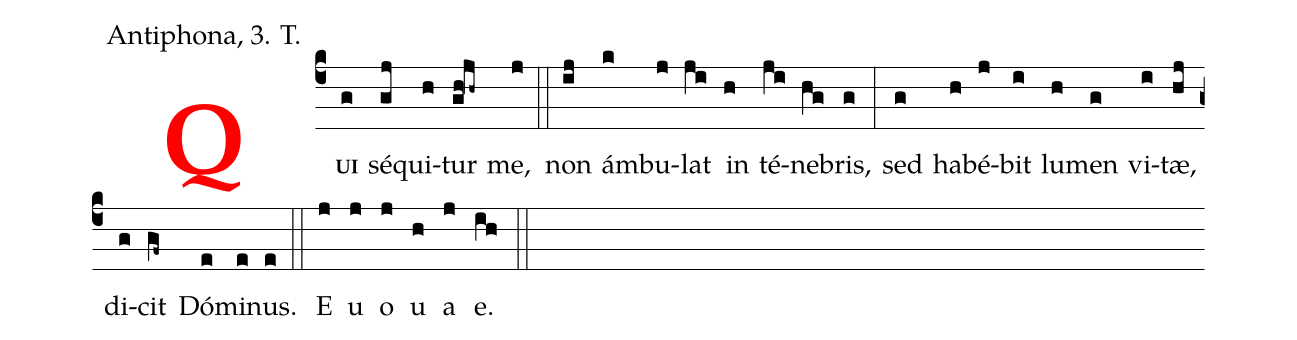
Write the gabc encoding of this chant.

office-part: Antiphona, 3. T.;
%%
<v>\bf\textcolor{red}{Q}</v><v>\bf\scriptsize{UI}</v>(c4g) sé(gj)qui(h)tur(gh!jh~) me,(j) (::) non(ij) ám(k)bu(j)lat(ji) in(h) té(ji)ne(hg)bris,(g) (:) sed(g) ha(h)bé(j)bit(i) lu(h)men(g)
vi(i)t<v>\ae</v>,(hj) di(g)cit(gf~) Dó(e)mi(e)nus.(e) (::) E(j) u(j) o(j) u(h) a(j) e.(ih) (::)
